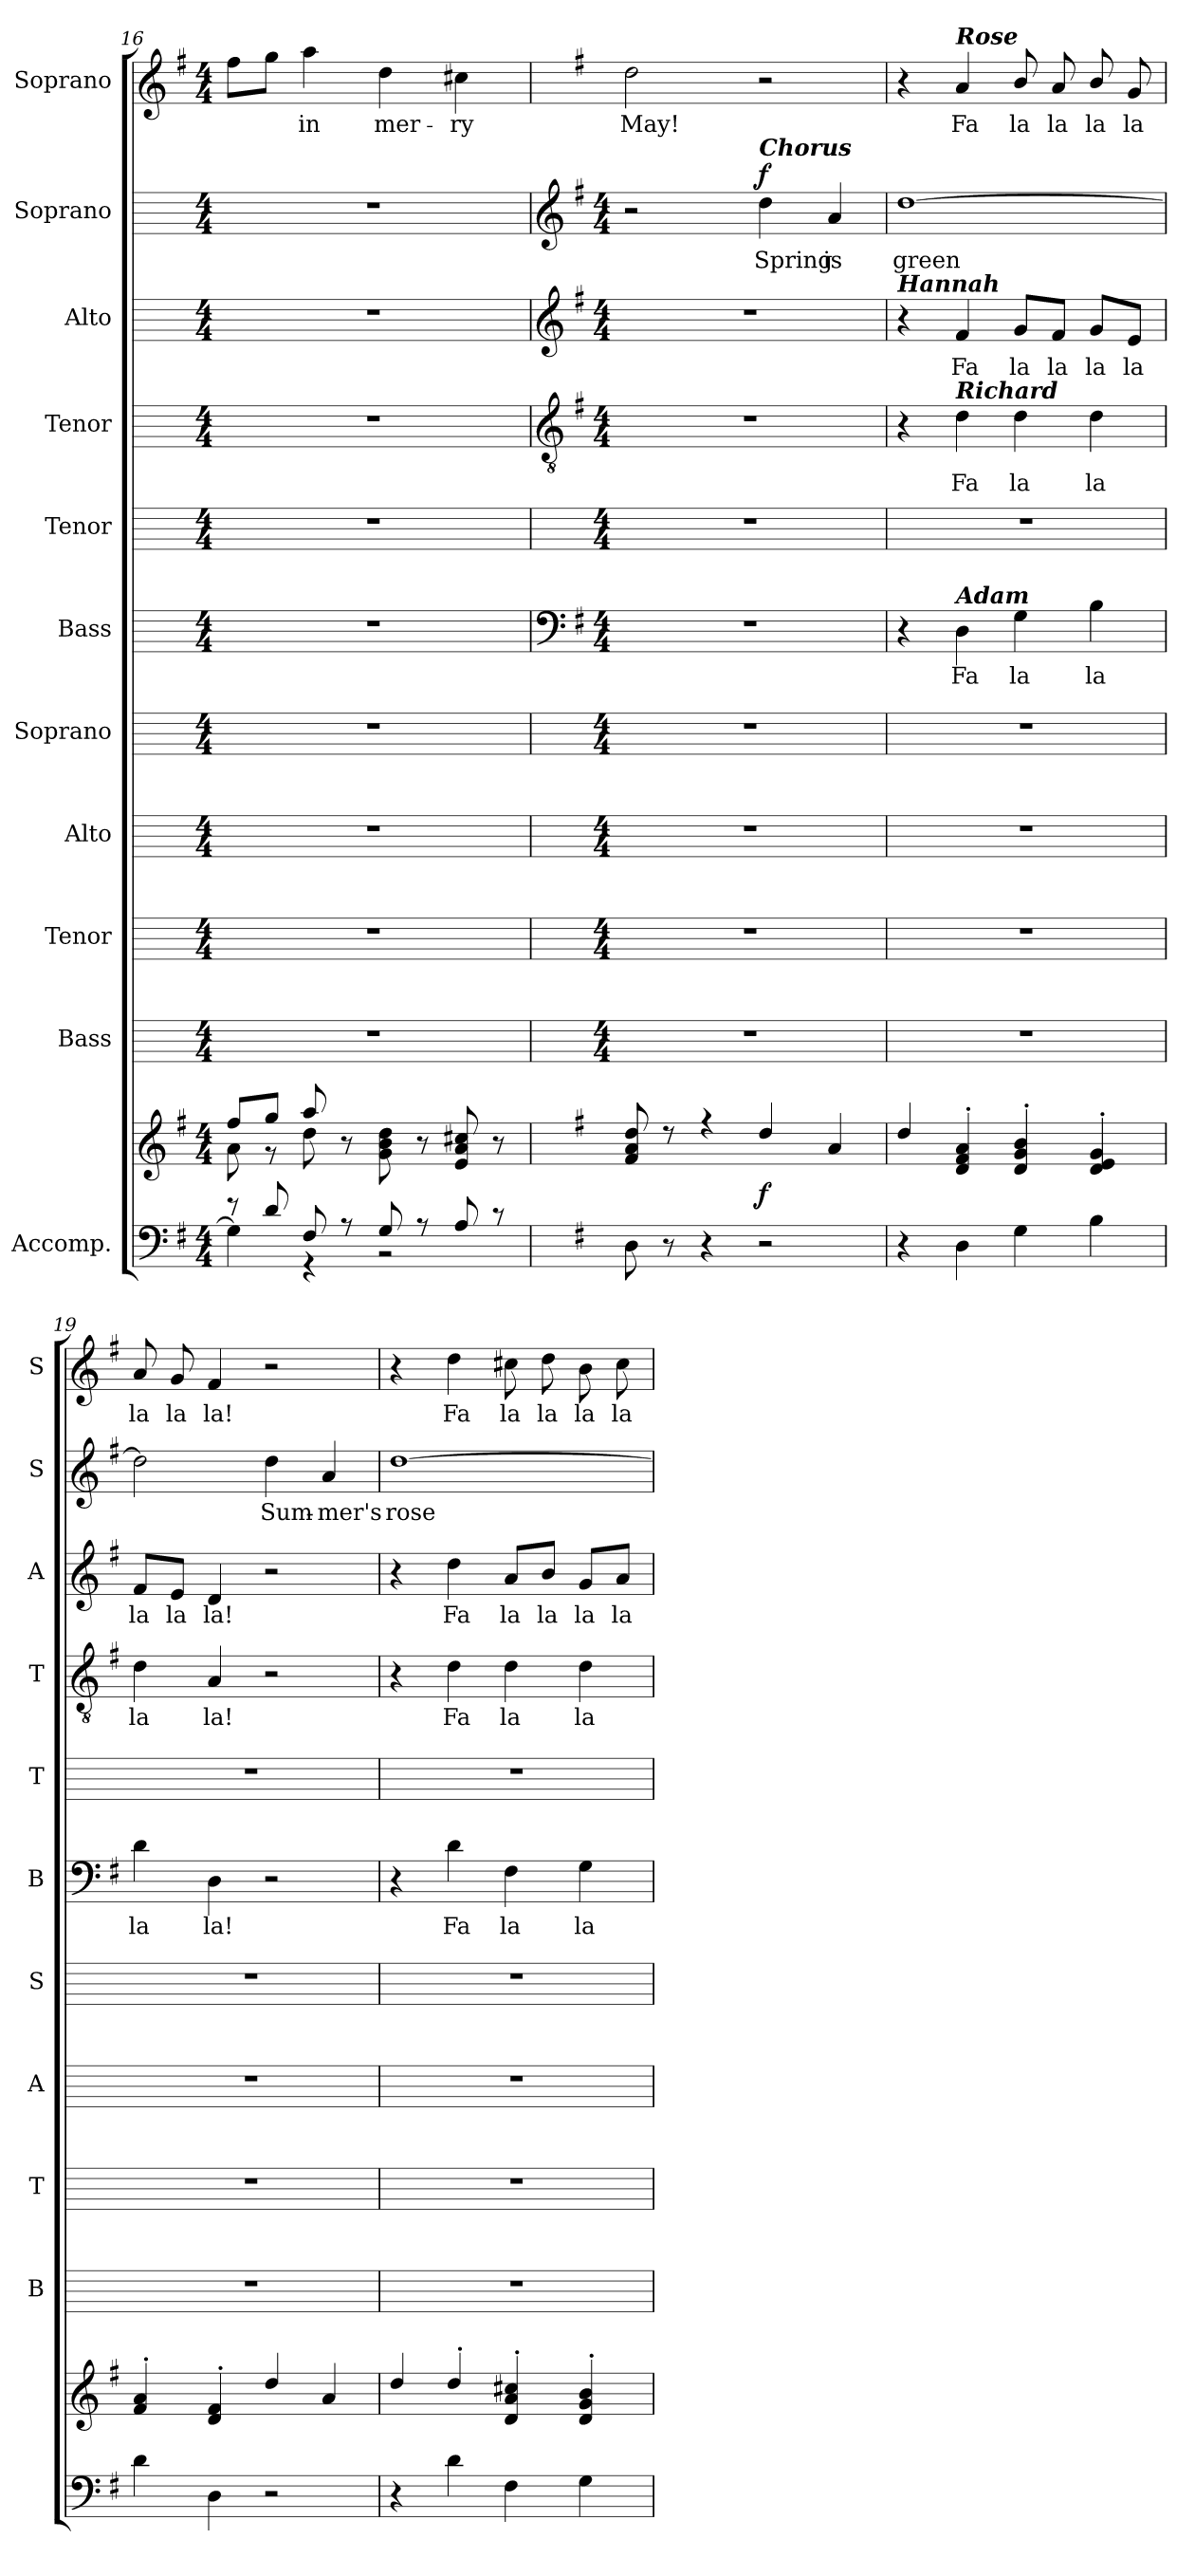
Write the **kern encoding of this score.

**kern	**kern	**dynam	**kern	**kern	**kern	**kern	**kern	**text	**kern	**kern	**text	**kern	**text	**kern	**text	**dynam	**kern	**text
*part11	*part11	*part11	*part10	*part9	*part8	*part7	*part6	*part6	*part5	*part4	*part4	*part3	*part3	*part2	*part2	*part2	*part1	*part1
*staff12	*staff11	*staff11/12	*staff10	*staff9	*staff8	*staff7	*staff6	*staff6	*staff5	*staff4	*staff4	*staff3	*staff3	*staff2	*staff2	*staff2	*staff1	*staff1
*I"Accomp.	*	*	*I"Bass	*I"Tenor	*I"Alto	*I"Soprano	*I"Bass	*	*I"Tenor	*I"Tenor	*	*I"Alto	*	*I"Soprano	*	*	*I"Soprano	*
*	*	*	*I'B	*I'T	*I'A	*I'S	*I'B	*	*I'T	*I'T	*	*I'A	*	*I'S	*	*	*I'S	*
*clefF4	*clefG2	*	*	*	*	*	*	*	*	*	*	*	*	*	*	*	*clefG2	*
*k[f#]	*k[f#]	*	*	*	*	*	*	*	*	*	*	*	*	*	*	*	*k[f#]	*
*G:	*G:	*	*	*	*	*	*	*	*	*	*	*	*	*	*	*	*G:	*
*M4/4	*M4/4	*	*M4/4	*M4/4	*M4/4	*M4/4	*M4/4	*	*M4/4	*M4/4	*	*M4/4	*	*M4/4	*	*	*M4/4	*
=16	=16	=16	=16	=16	=16	=16	=16	=16	=16	=16	=16	=16	=16	=16	=16	=16	=16	=16
*^	*^	*	*	*	*	*	*	*	*	*	*	*	*	*	*	*	*	*
8r	4G\]	8ff#/L	8a\	.	1r	1r	1r	1r	1r	.	1r	1r	.	1r	.	1r	.	.	8ff#L	.
8d/	.	8gg/J	8r	.	.	.	.	.	.	.	.	.	.	.	.	.	.	.	8ggJ	.
!	!	!	!	!	!	!	!	!	!	!	!	!	!	!	!	!	!	!	!	!LO:LY:b
8F#/	4r	8aa/	8dd	.	.	.	.	.	.	.	.	.	.	.	.	.	.	.	4aa	in
8r	.	8r	8ryy	.	.	.	.	.	.	.	.	.	.	.	.	.	.	.	.	.
!	!	!	!	!	!	!	!	!	!	!	!	!	!	!	!	!	!	!	!	!LO:LY:b
8G/	2r	8g 8b 8dd	2ryy	.	.	.	.	.	.	.	.	.	.	.	.	.	.	.	4dd	mer-
8r	.	8r	.	.	.	.	.	.	.	.	.	.	.	.	.	.	.	.	.	.
!	!	!	!	!	!	!	!	!	!	!	!	!	!	!	!	!	!	!	!	!LO:LY:b
8A/	.	8e 8a 8cc#X	.	.	.	.	.	.	.	.	.	.	.	.	.	.	.	.	4cc#X	-ry
8r	.	8r	.	.	.	.	.	.	.	.	.	.	.	.	.	.	.	.	.	.
*v	*v	*	*	*	*	*	*	*	*	*	*	*	*	*	*	*	*	*	*	*
!!LO:LB:g=z
=17	=17	=17	=17	=17	=17	=17	=17	=17	=17	=17	=17	=17	=17	=17	=17	=17	=17	=17	=17
*	*	*	*	*	*	*	*	*clefF4	*	*	*clefGv2	*	*clefG2	*	*clefG2	*	*	*	*
*	*	*	*	*	*	*	*	*k[f#]	*	*	*k[f#]	*	*k[f#]	*	*k[f#]	*	*	*	*
*	*	*	*	*	*	*	*	*G:	*	*	*G:	*	*G:	*	*G:	*	*	*	*
*	*	*	*	*M4/4	*M4/4	*M4/4	*M4/4	*M4/4	*	*M4/4	*M4/4	*	*M4/4	*	*M4/4	*	*	*	*
!	!	!	!	!	!	!	!	!	!	!	!	!	!	!	!	!	!	!	!LO:LY:b
8D	8f# 8a 8dd	1ryy	.	1r	1r	1r	1r	1r	.	1r	1r	.	1r	.	2r	.	.	2dd	May!
8r	8r	.	.	.	.	.	.	.	.	.	.	.	.	.	.	.	.	.	.
4r	4r	.	.	.	.	.	.	.	.	.	.	.	.	.	.	.	.	.	.
!	!	!	!	!	!	!	!	!	!	!	!	!	!	!	!LO:TX:a:Bi:t=Chorus	!	!	!	!
!	!	!	!LO:DY:b	!	!	!	!	!	!	!	!	!	!	!	!	!LO:LY:b	!LO:DY:b	!	!
2r	4dd	.	f	.	.	.	.	.	.	.	.	.	.	.	4dd	Spring	f	2r	.
!	!	!	!	!	!	!	!	!	!	!	!	!	!	!	!	!LO:LY:b	!	!	!
.	4a	.	.	.	.	.	.	.	.	.	.	.	.	.	4a	is	.	.	.
=18	=18	=18	=18	=18	=18	=18	=18	=18	=18	=18	=18	=18	=18	=18	=18	=18	=18	=18	=18
!	!	!	!	!	!	!	!	!	!	!	!	!	!LO:TX:a:Bi:t=Hannah	!	!	!	!	!	!
!	!	!	!	!	!	!	!	!	!	!	!	!	!	!	!	!LO:LY:b	!	!	!
4r	4dd	1ryy	.	1r	1r	1r	1r	4r	.	1r	4r	.	4r	.	[1dd	green	.	4r	.
!	!	!	!	!	!	!	!	!	!	!	!	!	!	!	!	!	!	!LO:TX:a:Bi:t=Rose	!
!	!	!	!	!	!	!	!	!	!	!	!LO:TX:a:Bi:t=Richard	!	!	!	!	!	!	!	!
!	!	!	!	!	!	!	!	!LO:TX:a:Bi:t=Adam	!	!	!	!	!	!	!	!	!	!	!
!	!	!	!	!	!	!	!	!	!LO:LY:b	!	!	!LO:LY:b	!	!LO:LY:b	!	!	!	!	!LO:LY:b
4D	4d' 4f#' 4a'	.	.	.	.	.	.	4D	Fa	.	4d	Fa	4f#	Fa	.	.	.	4a	Fa
!	!	!	!	!	!	!	!	!	!LO:LY:b	!	!	!LO:LY:b	!	!LO:LY:b	!	!	!	!	!LO:LY:b
4G	4d' 4g' 4b'	.	.	.	.	.	.	4G	la	.	4d	la	8g/L	la	.	.	.	8b/	la
!	!	!	!	!	!	!	!	!	!	!	!	!	!	!LO:LY:b	!	!	!	!	!LO:LY:b
.	.	.	.	.	.	.	.	.	.	.	.	.	8f#/J	la	.	.	.	8a	la
!	!	!	!	!	!	!	!	!	!LO:LY:b	!	!	!LO:LY:b	!	!LO:LY:b	!	!	!	!	!LO:LY:b
4B	4d' 4e' 4g'	.	.	.	.	.	.	4B	la	.	4d	la	8g/L	la	.	.	.	8b/	la
!	!	!	!	!	!	!	!	!	!	!	!	!	!	!LO:LY:b	!	!	!	!	!LO:LY:b
.	.	.	.	.	.	.	.	.	.	.	.	.	8e/J	la	.	.	.	8g	la
=19	=19	=19	=19	=19	=19	=19	=19	=19	=19	=19	=19	=19	=19	=19	=19	=19	=19	=19	=19
!	!	!	!	!	!	!	!	!	!LO:LY:b	!	!	!LO:LY:b	!	!LO:LY:b	!	!	!	!	!LO:LY:b
4d	4f#' 4a'	1ryy	.	1r	1r	1r	1r	4d	la	1r	4d	la	8f#/L	la	2dd]	.	.	8a	la
!	!	!	!	!	!	!	!	!	!	!	!	!	!	!LO:LY:b	!	!	!	!	!LO:LY:b
.	.	.	.	.	.	.	.	.	.	.	.	.	8e/J	la	.	.	.	8g	la
!	!	!	!	!	!	!	!	!	!LO:LY:b	!	!	!LO:LY:b	!	!LO:LY:b	!	!	!	!	!LO:LY:b
4D	4d' 4f#'	.	.	.	.	.	.	4D	la!	.	4A	la!	4d	la!	.	.	.	4f#	la!
!	!	!	!	!	!	!	!	!	!	!	!	!	!	!	!	!LO:LY:b	!	!	!
2r	4dd	.	.	.	.	.	.	2r	.	.	2r	.	2r	.	4dd	Sum-	.	2r	.
!	!	!	!	!	!	!	!	!	!	!	!	!	!	!	!	!LO:LY:b	!	!	!
.	4a	.	.	.	.	.	.	.	.	.	.	.	.	.	4a	-mer's	.	.	.
=20	=20	=20	=20	=20	=20	=20	=20	=20	=20	=20	=20	=20	=20	=20	=20	=20	=20	=20	=20
!	!	!	!	!	!	!	!	!	!	!	!	!	!	!	!	!LO:LY:b	!	!	!
4r	4dd	1ryy	.	1r	1r	1r	1r	4r	.	1r	4r	.	4r	.	[1dd	rose	.	4r	.
!	!	!	!	!	!	!	!	!	!LO:LY:b	!	!	!LO:LY:b	!	!LO:LY:b	!	!	!	!	!LO:LY:b
4d	4dd'	.	.	.	.	.	.	4d	Fa	.	4d	Fa	4dd	Fa	.	.	.	4dd	Fa
!	!	!	!	!	!	!	!	!	!LO:LY:b	!	!	!LO:LY:b	!	!LO:LY:b	!	!	!	!	!LO:LY:b
4F#	4d' 4a' 4cc#X'	.	.	.	.	.	.	4F#	la	.	4d	la	8a/L	la	.	.	.	8cc#X	la
!	!	!	!	!	!	!	!	!	!	!	!	!	!	!LO:LY:b	!	!	!	!	!LO:LY:b
.	.	.	.	.	.	.	.	.	.	.	.	.	8b/J	la	.	.	.	8dd	la
!	!	!	!	!	!	!	!	!	!LO:LY:b	!	!	!LO:LY:b	!	!LO:LY:b	!	!	!	!	!LO:LY:b
4G	4d' 4g' 4b'	.	.	.	.	.	.	4G	la	.	4d	la	8g/L	la	.	.	.	8b	la
!	!	!	!	!	!	!	!	!	!	!	!	!	!	!LO:LY:b	!	!	!	!	!LO:LY:b
.	.	.	.	.	.	.	.	.	.	.	.	.	8a/J	la	.	.	.	8cc#	la
*	*v	*v	*	*	*	*	*	*	*	*	*	*	*	*	*	*	*	*	*
=	=	=	=	=	=	=	=	=	=	=	=	=	=	=	=	=	=	=
*-	*-	*-	*-	*-	*-	*-	*-	*-	*-	*-	*-	*-	*-	*-	*-	*-	*-	*-
